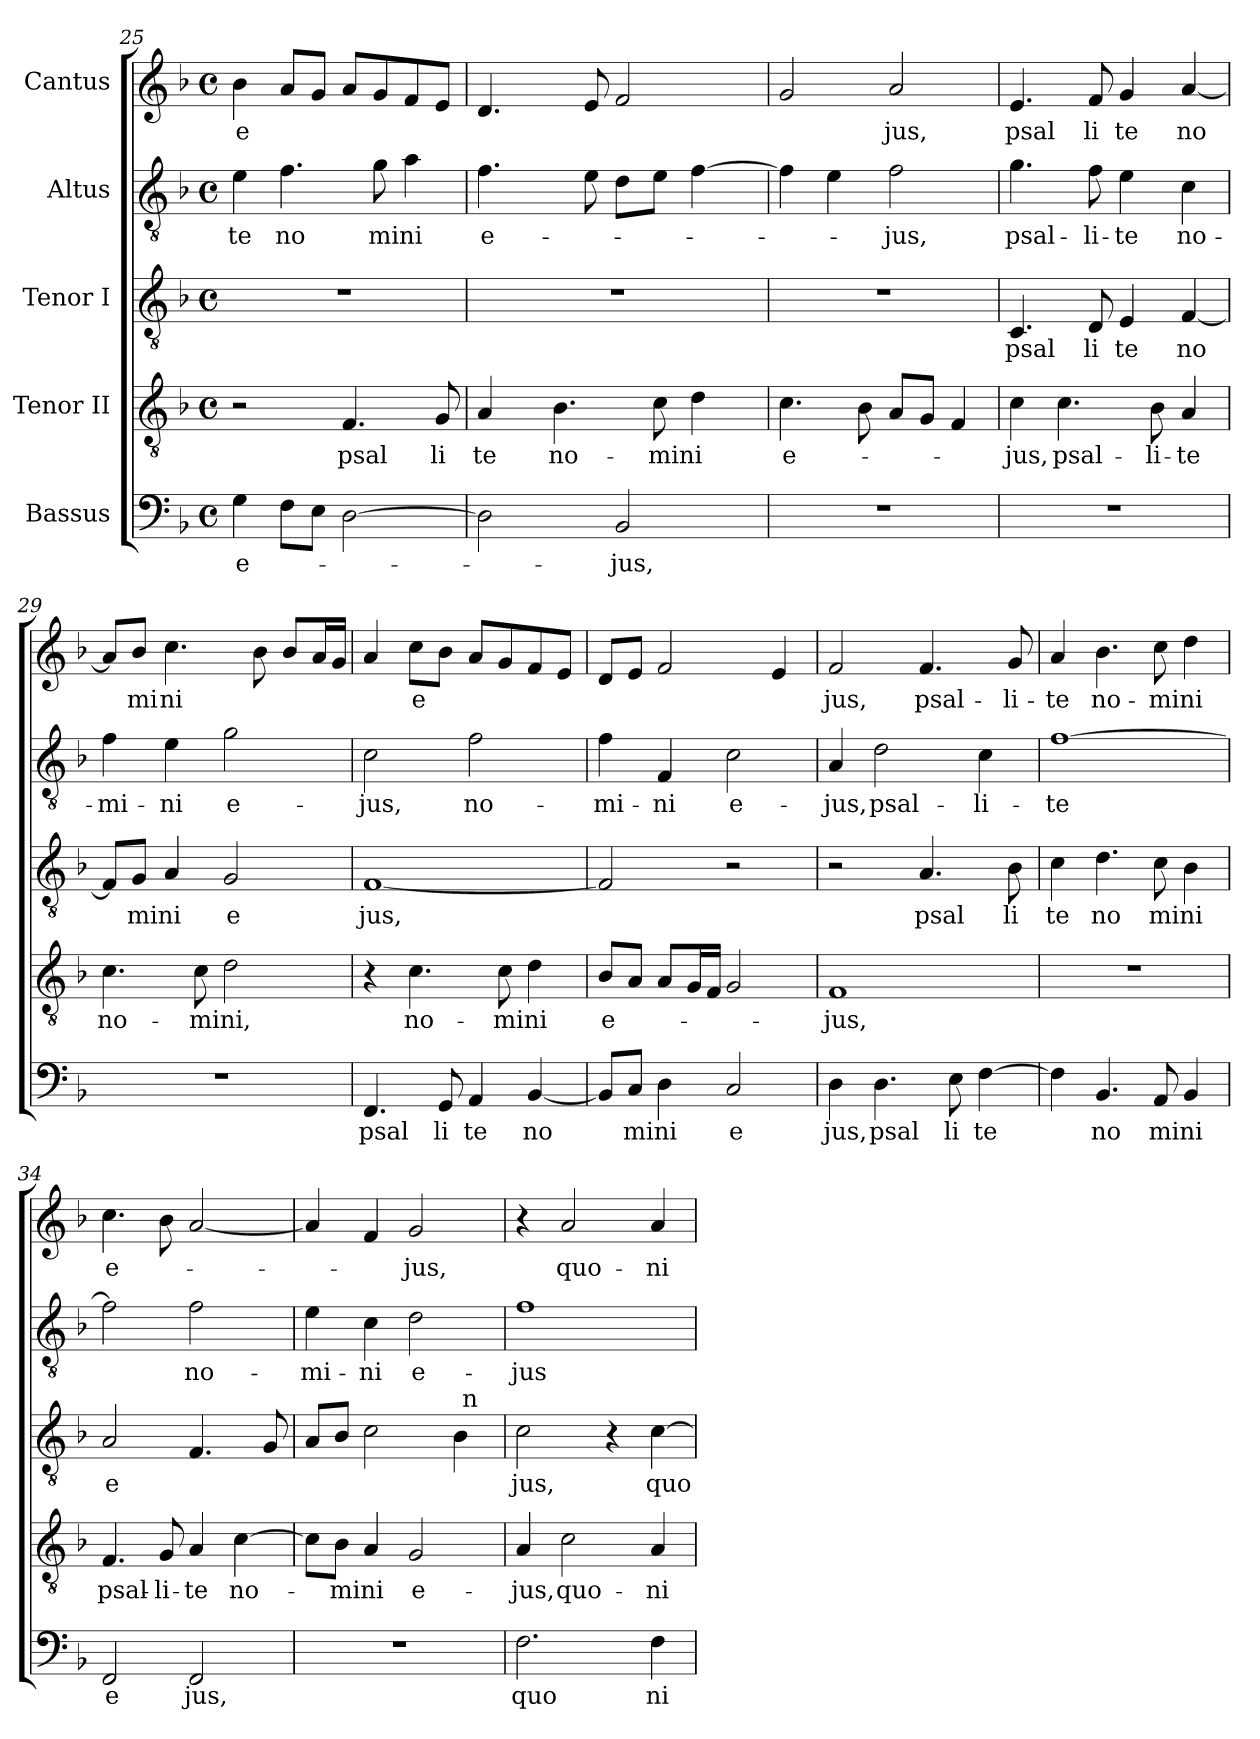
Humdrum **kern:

**kern	**text	**kern	**text	**kern	**text	**kern	**text	**kern	**text
*part5	*part5	*part4	*part4	*part3	*part3	*part2	*part2	*part1	*part1
*staff5	*staff5	*staff4	*staff4	*staff3	*staff3	*staff2	*staff2	*staff1	*staff1
*I"Bassus	*	*I"Tenor II	*	*I"Tenor I	*	*I"Altus	*	*I"Cantus	*
*clefF4	*	*clefGv2	*	*clefGv2	*	*clefGv2	*	*clefG2	*
*k[b-]	*	*k[b-]	*	*k[b-]	*	*k[b-]	*	*k[b-]	*
*F:	*	*F:	*	*F:	*	*F:	*	*F:	*
*M4/4	*	*M4/4	*	*M4/4	*	*M4/4	*	*M4/4	*
*met(c)	*	*met(c)	*	*met(c)	*	*met(c)	*	*met(c)	*
=25	=25	=25	=25	=25	=25	=25	=25	=25	=25
!	!LO:LY:b:cj	!	!	!	!	!	!LO:LY:b:cj	!	!LO:LY:b:cj
4G\	e-	2r	.	1r	.	4e\	te	4b-\	e
!	!	!	!	!	!	!	!LO:LY:b:cj	!	!
8F\L	.	.	.	.	.	4.f\	no	8a/L	.
8E\J	.	.	.	.	.	.	.	8g/J	.
!	!	!	!LO:LY:b:cj	!	!	!	!	!	!
[<2D\	.	4.F/	psal	.	.	.	.	8a/L	.
!	!	!	!	!	!	!	!LO:LY:b:cj	!	!
.	.	.	.	.	.	8g\	mini	8g/	.
.	.	.	.	.	.	4a\	.	8f/	.
!	!	!	!LO:LY:b:cj	!	!	!	!	!	!
.	.	8G/	li	.	.	.	.	8e/J	.
!!LO:LB:g=z
=26	=26	=26	=26	=26	=26	=26	=26	=26	=26
!	!	!	!LO:LY:b:cj	!	!	!	!LO:LY:b:cj	!	!
*^	*	*	*	*	*	*	*	*^	*
2D\]	16..ryy	.	4A/	te	1r	.	4.f\	e-	4.d/	8ryy	.
.	2ryy	.	.	.	.	.	.	.	.	.	.
.	.	.	.	.	.	.	.	.	.	64ryy	.
.	.	.	.	.	.	.	.	.	.	2ryy	.
!	!	!	!	!LO:LY:b:cj	!	!	!	!	!	!	!
.	.	.	4.B-\	no-	.	.	.	.	.	.	.
.	.	.	.	.	.	.	8e\	.	8e/	.	.
!	!	!LO:LY:b:cj	!	!	!	!	!	!	!	!	!
2BB-/	.	-jus,	.	.	.	.	8d\L	.	2f/	.	.
.	4ryy	.	.	.	.	.	.	.	.	.	.
!	!	!	!	!LO:LY:b:cj	!	!	!	!	!	!	!
.	.	.	8c\	-mini	.	.	8e\J	.	.	.	.
.	.	.	.	.	.	.	.	.	.	4ryy	.
.	.	.	4d\	.	.	.	[>4f\	.	.	.	.
.	8ryy	.	.	.	.	.	.	.	.	.	.
.	.	.	.	.	.	.	.	.	.	16..ryy	.
.	64ryy	.	.	.	.	.	.	.	.	.	.
=27	=27	=27	=27	=27	=27	=27	=27	=27	=27	=27	=27
!	!	!	!	!LO:LY:b:cj	!	!	!	!	!	!	!
*v	*v	*	*	*	*	*	*	*	*v	*v	*
1r	.	4.c\	e-	1r	.	4f\]	.	2g/	.
.	.	.	.	.	.	4e\	.	.	.
.	.	8B-\	.	.	.	.	.	.	.
!	!	!	!	!	!	!	!LO:LY:b:cj	!	!LO:LY:b:cj
.	.	8A/L	.	.	.	2f\	-jus,	2a/	jus,
.	.	8G/J	.	.	.	.	.	.	.
.	.	4F/	.	.	.	.	.	.	.
=28	=28	=28	=28	=28	=28	=28	=28	=28	=28
!	!	!	!LO:LY:b:cj	!	!LO:LY:b:cj	!	!LO:LY:b:cj	!	!LO:LY:b:cj
1r	.	4c\	-jus,	4.C/	psal	4.g\	psal-	4.e/	psal
!	!	!	!LO:LY:b:cj	!	!	!	!	!	!
.	.	4.c\	psal-	.	.	.	.	.	.
!	!	!	!	!	!LO:LY:b:cj	!	!LO:LY:b:cj	!	!LO:LY:b:cj
.	.	.	.	8D/	li	8f\	-li-	8f/	li
!	!	!	!	!	!LO:LY:b:cj	!	!LO:LY:b:cj	!	!LO:LY:b:cj
.	.	.	.	4E/	te	4e\	-te	4g/	te
!	!	!	!LO:LY:b:cj	!	!	!	!	!	!
.	.	8B-\	-li-	.	.	.	.	.	.
!	!	!	!LO:LY:b:cj	!	!LO:LY:b:cj	!	!LO:LY:b:cj	!	!LO:LY:b:cj
.	.	4A/	-te	[<4F/	no	4c\	no-	[<4a/	no
=29	=29	=29	=29	=29	=29	=29	=29	=29	=29
!	!	!	!LO:LY:b:cj	!	!	!	!LO:LY:b:cj	!	!
1r	.	4.c\	no-	8F/L]	.	4f\	-mi-	8a/L]	.
!	!	!	!	!	!LO:LY:b:cj	!	!	!	!LO:LY:b:cj
.	.	.	.	8G/J	mini	.	.	8b-/J	mi
!	!	!	!	!	!	!	!LO:LY:b:cj	!	!LO:LY:b:cj
.	.	.	.	4A/	.	4e\	-ni	4.cc\	ni
!	!	!	!LO:LY:b:cj	!	!	!	!	!	!
.	.	8c\	-mini,	.	.	.	.	.	.
!	!	!	!	!	!LO:LY:b:cj	!	!LO:LY:b:cj	!	!
.	.	2d\	.	2G/	e	2g\	e-	.	.
.	.	.	.	.	.	.	.	8b-\	.
.	.	.	.	.	.	.	.	8b-/L	.
.	.	.	.	.	.	.	.	16a/	.
.	.	.	.	.	.	.	.	16g/J	.
=30	=30	=30	=30	=30	=30	=30	=30	=30	=30
!	!LO:LY:b:cj	!	!	!	!LO:LY:b:cj	!	!LO:LY:b:cj	!	!
4.FF/	psal	4r	.	[<1F	jus,	2c\	-jus,	4a/	.
!	!	!	!LO:LY:b:cj	!	!	!	!	!	!LO:LY:b:cj
.	.	4.c\	no-	.	.	.	.	8cc\L	e
!	!LO:LY:b:cj	!	!	!	!	!	!	!	!
8GG/	li	.	.	.	.	.	.	8b-\J	.
!	!LO:LY:b:cj	!	!	!	!	!	!LO:LY:b:cj	!	!
4AA/	te	.	.	.	.	2f\	no-	8a/L	.
!	!	!	!LO:LY:b:cj	!	!	!	!	!	!
.	.	8c\	-mini	.	.	.	.	8g/	.
!	!LO:LY:b:cj	!	!	!	!	!	!	!	!
[<4BB-/	no	4d\	.	.	.	.	.	8f/	.
.	.	.	.	.	.	.	.	8e/J	.
=31	=31	=31	=31	=31	=31	=31	=31	=31	=31
!	!	!	!LO:LY:b:cj	!	!	!	!LO:LY:b:cj	!	!
8BB-/L]	.	8B-/L	e-	2F/]	.	4f\	-mi-	8d/L	.
!	!LO:LY:b:cj	!	!	!	!	!	!	!	!
8C/J	mini	8A/J	.	.	.	.	.	8e/J	.
!	!	!	!	!	!	!	!LO:LY:b:cj	!	!
4D\	.	8A/L	.	.	.	4F/	-ni	2f/	.
.	.	16G/	.	.	.	.	.	.	.
.	.	16F/J	.	.	.	.	.	.	.
!	!LO:LY:b:cj	!	!	!	!	!	!LO:LY:b:cj	!	!
2C/	e	2G/	.	2r	.	2c\	e-	.	.
.	.	.	.	.	.	.	.	4e/	.
!!LO:LB:g=z
=32	=32	=32	=32	=32	=32	=32	=32	=32	=32
!	!LO:LY:b:cj	!	!LO:LY:b:cj	!	!	!	!LO:LY:b:cj	!	!LO:LY:b:cj
4D\	jus,	1F	-jus,	2r	.	4A/	-jus,	2f/	jus,
!	!LO:LY:b:cj	!	!	!	!	!	!LO:LY:b:cj	!	!
4.D\	psal	.	.	.	.	2d\	psal-	.	.
!	!	!	!	!	!LO:LY:b:cj	!	!	!	!LO:LY:b:cj
.	.	.	.	4.A/	psal	.	.	4.f/	psal-
!	!LO:LY:b:cj	!	!	!	!	!	!	!	!
8E\	li	.	.	.	.	.	.	.	.
!	!LO:LY:b:cj	!	!	!	!	!	!LO:LY:b:cj	!	!
[>4F\	te	.	.	.	.	4c\	-li-	.	.
!	!	!	!	!	!LO:LY:b:cj	!	!	!	!LO:LY:b:cj
.	.	.	.	8B-\	li	.	.	8g/	-li-
=33	=33	=33	=33	=33	=33	=33	=33	=33	=33
!	!	!	!	!	!LO:LY:b:cj	!	!LO:LY:b:cj	!	!LO:LY:b:cj
4F\]	.	1r	.	4c\	te	[>1f	-te	4a/	-te
!	!LO:LY:b:cj	!	!	!	!LO:LY:b:cj	!	!	!	!LO:LY:b:cj
4.BB-/	no	.	.	4.d\	no	.	.	4.b-\	no-
!	!LO:LY:b:cj	!	!	!	!LO:LY:b:cj	!	!	!	!LO:LY:b:cj
8AA/	mini	.	.	8c\	mini	.	.	8cc\	-mini
4BB-/	.	.	.	4B-\	.	.	.	4dd\	.
=34	=34	=34	=34	=34	=34	=34	=34	=34	=34
!	!LO:LY:b:cj	!	!LO:LY:b:cj	!	!LO:LY:b:cj	!	!	!	!LO:LY:b:cj
2FF/	e	4.F/	psal-	2A/	e	2f\]	.	4.cc\	e-
!	!	!	!LO:LY:b:cj	!	!	!	!	!	!
.	.	8G/	-li-	.	.	.	.	8b-\	.
!	!LO:LY:b:cj	!	!LO:LY:b:cj	!	!	!	!LO:LY:b:cj	!	!
2FF/	jus,	4A/	-te	4.F/	.	2f\	no-	[<2a/	.
!	!	!	!LO:LY:b:cj	!	!	!	!	!	!
.	.	[>4c\	no-	.	.	.	.	.	.
.	.	.	.	8G/	.	.	.	.	.
=35	=35	=35	=35	=35	=35	=35	=35	=35	=35
!	!	!	!	!	!	!	!LO:LY:b:cj	!	!
*	*	*	*	*^	*	*	*	*	*
1r	.	8c\L]	.	8A/L	2ryy	.	4e\	-mi-	4a/]	.
!	!	!	!LO:LY:b:cj	!	!	!	!	!	!	!
.	.	8B-\J	-mini	8B-/J	.	.	.	.	.	.
!	!	!	!	!	!	!	!	!LO:LY:b:cj	!	!
.	.	4A/	.	2c\	.	.	4c\	-ni	4f/	.
!	!	!	!LO:LY:b:cj	!	!	!	!	!LO:LY:b:cj	!	!LO:LY:b:cj
.	.	2G/	e-	.	4ryy	.	2d\	e-	2g/	-jus,
.	.	.	.	4B-\	64ryy	.	.	.	.	.
!	!	!	!	!	!LO:TX:a:t=n	!	!	!	!	!
.	.	.	.	.	8...ryy	.	.	.	.	.
=36	=36	=36	=36	=36	=36	=36	=36	=36	=36	=36
!	!LO:LY:b:cj	!	!LO:LY:b:cj	!	!	!LO:LY:b:cj	!	!LO:LY:b:cj	!	!
*	*	*	*	*v	*v	*	*	*	*	*
2.F\	quo	4A/	-jus,	2c\	jus,	1f	-jus	4r	.
!	!	!	!LO:LY:b:cj	!	!	!	!	!	!LO:LY:b:cj
.	.	2c\	quo-	.	.	.	.	2a/	quo-
.	.	.	.	4r	.	.	.	.	.
!	!LO:LY:b:cj	!	!LO:LY:b:cj	!	!LO:LY:b	!	!	!	!LO:LY:b:cj
4F\	ni	4A/	-ni-	[>4c\	quo	.	.	4a/	-ni-
=	=	=	=	=	=	=	=	=	=
*-	*-	*-	*-	*-	*-	*-	*-	*-	*-
